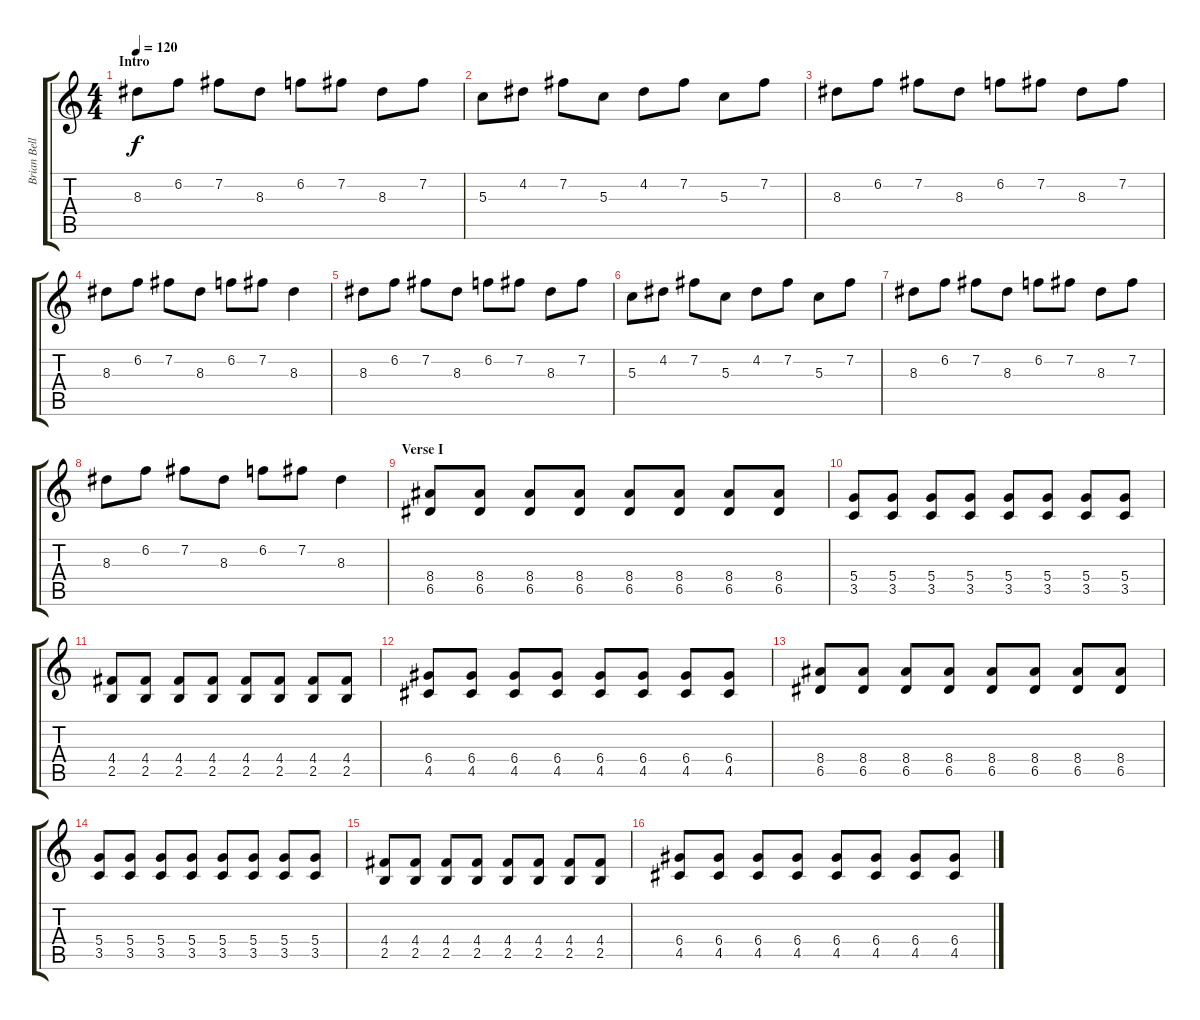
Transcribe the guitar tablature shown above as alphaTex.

\track ("Brian Bell" "Brian Bell") {instrument overdrivenguitar}
\staff {score tabs}
\tuning (E4 B3 G3 D3 A2 E2) {hide}
\ts (4 4)
\section ("" "Intro")
\tempo 120
\clef g2
\ks c
8.3.8{dy f volume 4 balance 0 instrument overdrivenguitar} 6.2.8 7.2.8 8.3.8 6.2.8 7.2.8 8.3.8 7.2.8 |
5.3.8 4.2.8 7.2.8 5.3.8 4.2.8 7.2.8 5.3.8 7.2.8 |
8.3.8 6.2.8 7.2.8 8.3.8 6.2.8 7.2.8 8.3.8 7.2.8 |
8.3.8{balance 8} 6.2.8 7.2.8 8.3.8 6.2.8 7.2.8 8.3.4 |
8.3.8{volume 4 balance 0} 6.2.8 7.2.8 8.3.8 6.2.8 7.2.8 8.3.8 7.2.8 |
5.3.8 4.2.8 7.2.8 5.3.8 4.2.8 7.2.8 5.3.8 7.2.8 |
8.3.8 6.2.8 7.2.8 8.3.8 6.2.8 7.2.8 8.3.8 7.2.8 |
8.3.8{balance 8} 6.2.8 7.2.8 8.3.8 6.2.8 7.2.8 8.3.4 |
\section ("" "Verse I")
(8.4 6.5).8{volume 3 balance 8} (8.4 6.5).8 (8.4 6.5).8 (8.4 6.5).8 (8.4 6.5).8 (8.4 6.5).8 (8.4 6.5).8 (8.4 6.5).8 |
(5.4 3.5).8 (5.4 3.5).8 (5.4 3.5).8 (5.4 3.5).8 (5.4 3.5).8 (5.4 3.5).8 (5.4 3.5).8 (5.4 3.5).8 |
(4.4 2.5).8 (4.4 2.5).8 (4.4 2.5).8 (4.4 2.5).8 (4.4 2.5).8 (4.4 2.5).8 (4.4 2.5).8 (4.4 2.5).8 |
(6.4 4.5).8 (6.4 4.5).8 (6.4 4.5).8 (6.4 4.5).8 (6.4 4.5).8 (6.4 4.5).8 (6.4 4.5).8 (6.4 4.5).8 |
(8.4 6.5).8{volume 3 balance 8} (8.4 6.5).8 (8.4 6.5).8 (8.4 6.5).8 (8.4 6.5).8 (8.4 6.5).8 (8.4 6.5).8 (8.4 6.5).8 |
(5.4 3.5).8 (5.4 3.5).8 (5.4 3.5).8 (5.4 3.5).8 (5.4 3.5).8 (5.4 3.5).8 (5.4 3.5).8 (5.4 3.5).8 |
(4.4 2.5).8 (4.4 2.5).8 (4.4 2.5).8 (4.4 2.5).8 (4.4 2.5).8 (4.4 2.5).8 (4.4 2.5).8 (4.4 2.5).8 |
(6.4 4.5).8 (6.4 4.5).8 (6.4 4.5).8 (6.4 4.5).8 (6.4 4.5).8 (6.4 4.5).8 (6.4 4.5).8 (6.4 4.5).8
